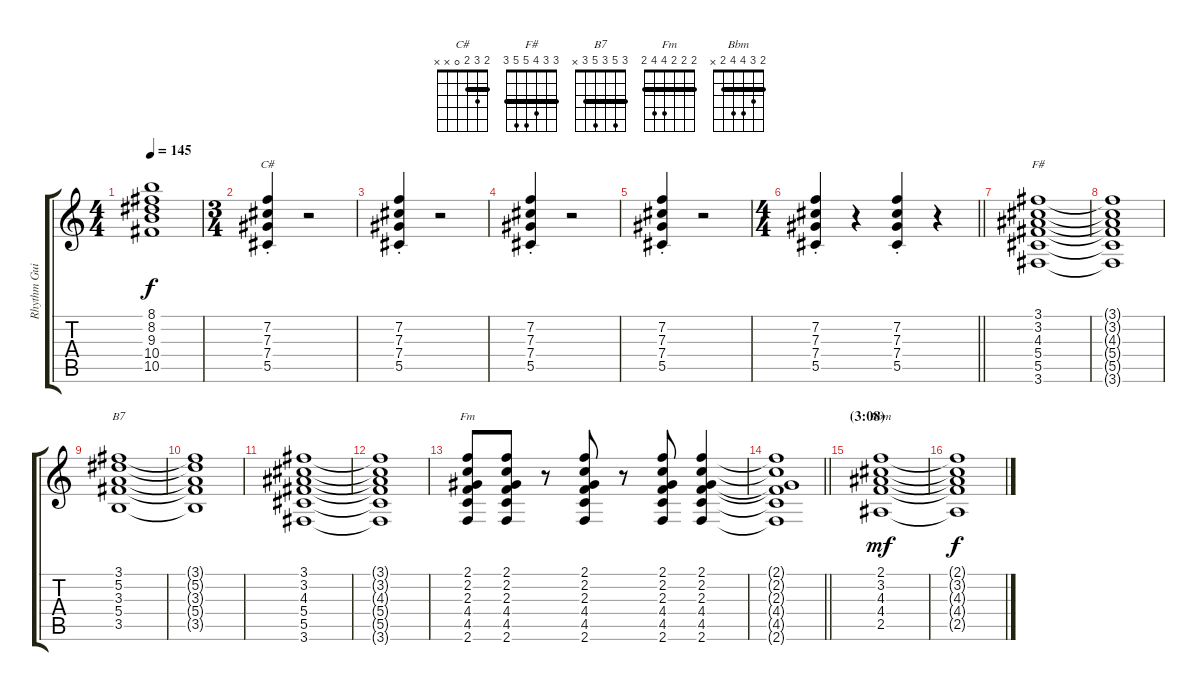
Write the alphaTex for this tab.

\track ("Rhythm Guitar" "Rhythm Gui") {instrument electricguitarjazz}
\staff {score tabs}
\tuning (Eb4 Bb3 Gb3 Db3 Ab2 Eb2) {hide}
\chord ("C#" 2 3 2 0 x x) {barre 2}
\chord ("F#" 3 3 4 5 5 3) {barre 3}
\chord ("B7" 3 5 3 5 3 x) {barre 3}
\chord ("Fm" 2 2 2 4 4 2) {barre 2}
\chord ("Bbm" 2 3 4 4 2 x) {barre 2}
\ts (4 4)
\tempo 145
\clef g2
\ks c
(8.1{t} 8.2{t} 9.3{t} 10.4{t} 10.5{t}).1{dy f} |
\ts (3 4)
(7.2{st} 7.3{st} 7.4{st} 5.5{st}).4{ch "C#"} r.2 |
(7.2{st} 7.3{st} 7.4{st} 5.5{st}).4 r.2 |
(7.2{st} 7.3{st} 7.4{st} 5.5{st}).4 r.2 |
(7.2{st} 7.3{st} 7.4{st} 5.5{st}).4 r.2 |
\ts (4 4)
\barLineRight lightlight
(7.2{st} 7.3{st} 7.4{st} 5.5{st}).4 r.4 (7.2{st} 7.3{st} 7.4{st} 5.5{st}).4 r.4 |
(3.1 3.2 4.3 5.4 5.5 3.6).1{ch "F#"} |
(3.1{t} 3.2{t} 4.3{t} 5.4{t} 5.5{t} 3.6{t}).1 |
(3.1 5.2 3.3 5.4 3.5).1{ch "B7"} |
(3.1{t} 5.2{t} 3.3{t} 5.4{t} 3.5{t}).1 |
(3.1 3.2 4.3 5.4 5.5 3.6).1 |
(3.1{t} 3.2{t} 4.3{t} 5.4{t} 5.5{t} 3.6{t}).1 |
(2.1 2.2 2.3 4.4 4.5 2.6).8{ch "Fm"} (2.1 2.2 2.3 4.4 4.5 2.6).8 r.8 (2.1 2.2 2.3 4.4 4.5 2.6).8 r.8 (2.1 2.2 2.3 4.4 4.5 2.6).8 (2.1 2.2 2.3 4.4 4.5 2.6).4 |
\barLineRight lightlight
(2.1{t} 2.2{t} 2.3{t} 4.4{t} 4.5{t} 2.6{t}).1 |
\section ("" "(3:08)")
(2.1 3.2 4.3 4.4 2.5).1{ch "Bbm" dy mf} |
(2.1{t} 3.2{t} 4.3{t} 4.4{t} 2.5{t}).1{dy f}
